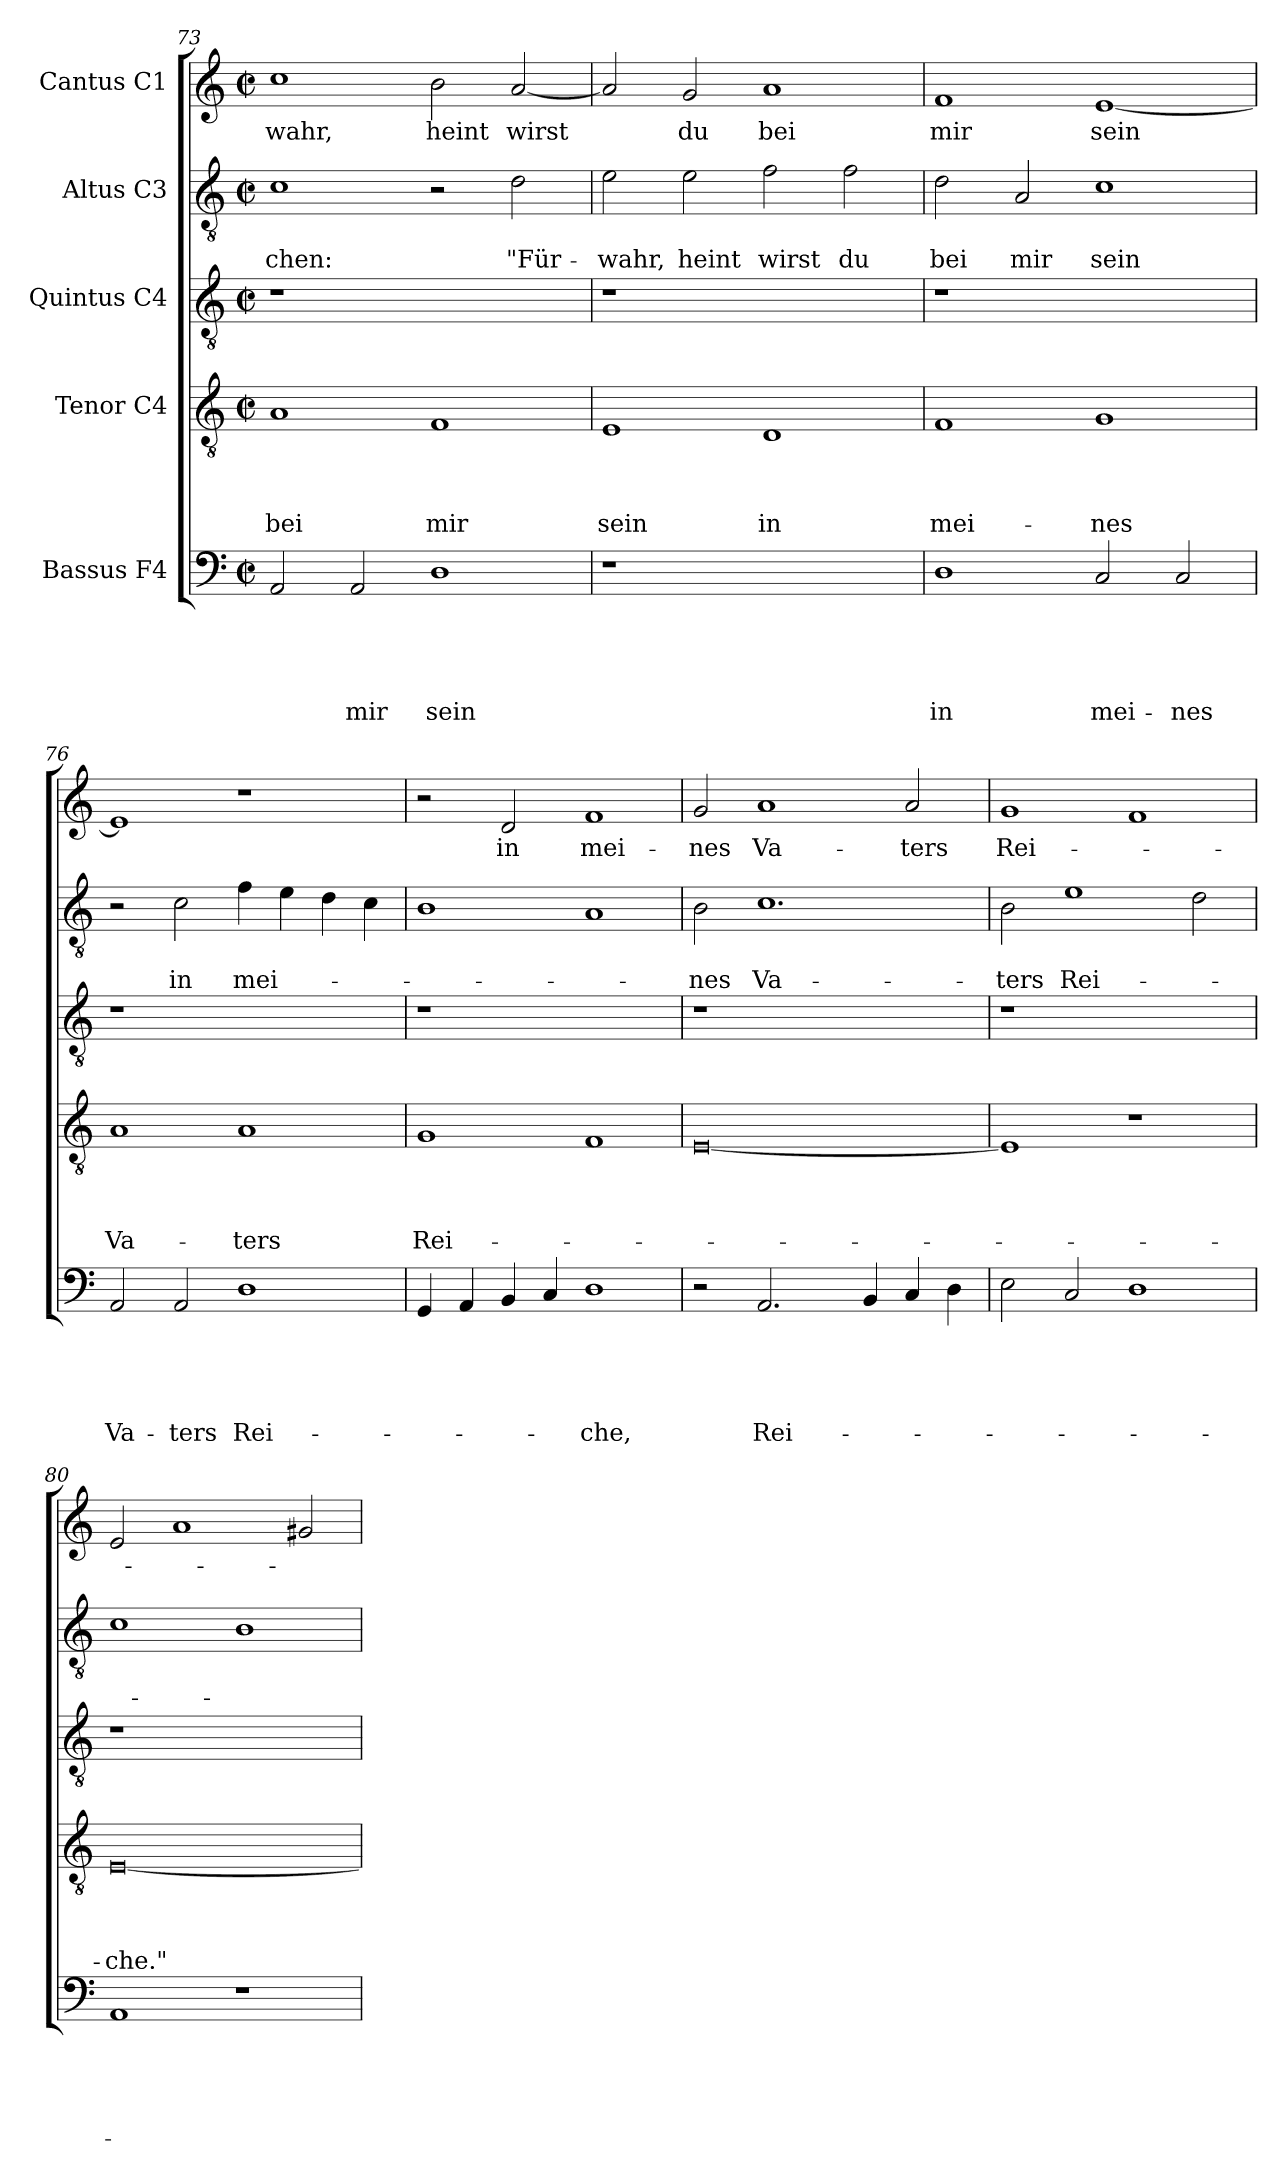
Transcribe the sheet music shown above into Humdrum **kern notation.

**kern	**text	**text	**text	**text	**text	**kern	**text	**text	**text	**text	**kern	**kern	**text	**text	**kern	**text
*part5	*part5	*part5	*part5	*part5	*part5	*part4	*part4	*part4	*part4	*part4	*part3	*part2	*part2	*part2	*part1	*part1
*staff5	*staff5	*staff5	*staff5	*staff5	*staff5	*staff4	*staff4	*staff4	*staff4	*staff4	*staff3	*staff2	*staff2	*staff2	*staff1	*staff1
*I"Bassus F4	*	*	*	*	*	*I"Tenor C4	*	*	*	*	*I"Quintus C4	*I"Altus C3	*	*	*I"Cantus C1	*
*clefF4	*	*	*	*	*	*clefGv2	*	*	*	*	*clefGv2	*clefGv2	*	*	*clefG2	*
*k[]	*	*	*	*	*	*k[]	*	*	*	*	*k[]	*k[]	*	*	*k[]	*
*C:	*	*	*	*	*	*C:	*	*	*	*	*C:	*C:	*	*	*C:	*
*M2/2	*	*	*	*	*	*M2/2	*	*	*	*	*M2/2	*M2/2	*	*	*M2/2	*
*met(c|)	*	*	*	*	*	*met(c|)	*	*	*	*	*met(c|)	*met(c|)	*	*	*met(c|)	*
=73	=73	=73	=73	=73	=73	=73	=73	=73	=73	=73	=73	=73	=73	=73	=73	=73
2AA/	.	.	.	.	.	1A	.	.	.	bei	1r	1c	.	-chen:	1cc	-wahr,
2AA/	.	.	.	.	mir	.	.	.	.	.	.	.	.	.	.	.
1D	.	.	.	.	sein	1F	.	.	.	mir	1ryy	2r	.	.	2b\	heint
.	.	.	.	.	.	.	.	.	.	.	.	2d\	.	"Für-	[2a/	wirst
=74	=74	=74	=74	=74	=74	=74	=74	=74	=74	=74	=74	=74	=74	=74	=74	=74
1r	.	.	.	.	.	1E	.	.	.	sein	1r	2e\	.	-wahr,	2a/]	.
.	.	.	.	.	.	.	.	.	.	.	.	2e\	.	heint	2g/	du
1ryy	.	.	.	.	.	1D	.	.	.	in	1ryy	2f\	.	wirst	1a	bei
.	.	.	.	.	.	.	.	.	.	.	.	2f\	.	du	.	.
=75	=75	=75	=75	=75	=75	=75	=75	=75	=75	=75	=75	=75	=75	=75	=75	=75
1D	.	.	.	.	in	1F	.	.	.	mei-	1r	2d\	.	bei	1f	mir
.	.	.	.	.	.	.	.	.	.	.	.	2A/	.	mir	.	.
2C/	.	.	.	.	mei-	1G	.	.	.	-nes	1ryy	1c	.	sein	[1e	sein
2C/	.	.	.	.	-nes	.	.	.	.	.	.	.	.	.	.	.
!!LO:LB:g=z
=76	=76	=76	=76	=76	=76	=76	=76	=76	=76	=76	=76	=76	=76	=76	=76	=76
2AA/	.	.	.	.	Va-	1A	.	.	.	Va-	1r	2r	.	.	1e]	.
2AA/	.	.	.	.	-ters	.	.	.	.	.	.	2c\	.	in	.	.
1D	.	.	.	.	Rei-	1A	.	.	.	-ters	1ryy	4f\	.	mei-	1r	.
.	.	.	.	.	.	.	.	.	.	.	.	4e\	.	.	.	.
.	.	.	.	.	.	.	.	.	.	.	.	4d\	.	.	.	.
.	.	.	.	.	.	.	.	.	.	.	.	4c\	.	.	.	.
=77	=77	=77	=77	=77	=77	=77	=77	=77	=77	=77	=77	=77	=77	=77	=77	=77
4GG/	.	.	.	.	.	1G	.	.	.	Rei-	1r	1B	.	.	2r	.
4AA/	.	.	.	.	.	.	.	.	.	.	.	.	.	.	.	.
4BB/	.	.	.	.	.	.	.	.	.	.	.	.	.	.	2d/	in
4C/	.	.	.	.	.	.	.	.	.	.	.	.	.	.	.	.
1D	.	.	.	.	-che,	1F	.	.	.	.	1ryy	1A	.	.	1f	mei-
=78	=78	=78	=78	=78	=78	=78	=78	=78	=78	=78	=78	=78	=78	=78	=78	=78
2r	.	.	.	.	.	[0E	.	.	.	.	1r	2B\	.	-nes	2g/	-nes
2.AA/	.	.	.	.	Rei-	.	.	.	.	.	.	1.c	.	Va-	1a	Va-
.	.	.	.	.	.	.	.	.	.	.	1ryy	.	.	.	.	.
4BB/	.	.	.	.	.	.	.	.	.	.	.	.	.	.	.	.
4C/	.	.	.	.	.	.	.	.	.	.	.	.	.	.	2a/	-ters
4D\	.	.	.	.	.	.	.	.	.	.	.	.	.	.	.	.
=79	=79	=79	=79	=79	=79	=79	=79	=79	=79	=79	=79	=79	=79	=79	=79	=79
2E\	.	.	.	.	.	1E]	.	.	.	.	1r	2B\	.	-ters	1g	Rei-
2C/	.	.	.	.	.	.	.	.	.	.	.	1e	.	Rei-	.	.
1D	.	.	.	.	.	1r	.	.	.	.	1ryy	.	.	.	1f	.
.	.	.	.	.	.	.	.	.	.	.	.	2d\	.	.	.	.
=80	=80	=80	=80	=80	=80	=80	=80	=80	=80	=80	=80	=80	=80	=80	=80	=80
1AA	.	.	.	.	.	[0E	.	.	.	-che."	1r	1c	.	.	2e/	.
.	.	.	.	.	.	.	.	.	.	.	.	.	.	.	1a	.
1r	.	.	.	.	.	.	.	.	.	.	1ryy	1B	.	.	.	.
.	.	.	.	.	.	.	.	.	.	.	.	.	.	.	2g#/	.
=	=	=	=	=	=	=	=	=	=	=	=	=	=	=	=	=
*-	*-	*-	*-	*-	*-	*-	*-	*-	*-	*-	*-	*-	*-	*-	*-	*-
